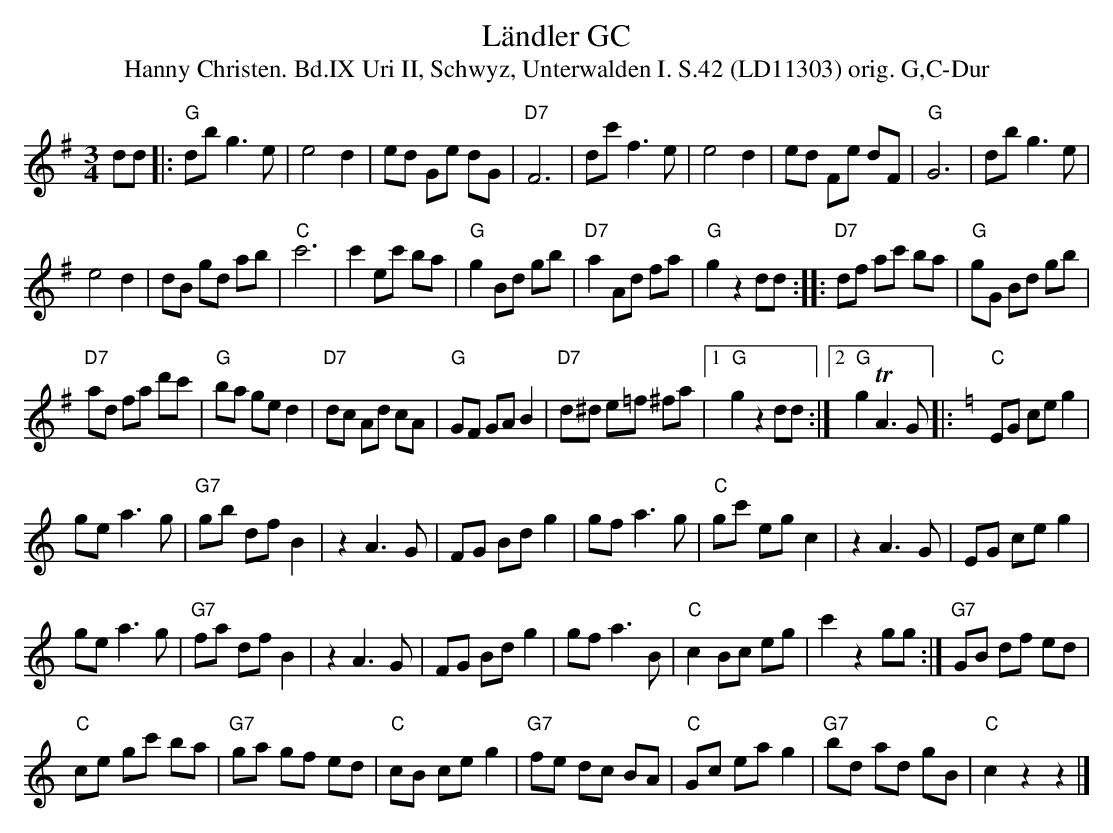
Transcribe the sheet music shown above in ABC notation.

X:1
T: Ländler GC
T:Hanny Christen. Bd.IX Uri II, Schwyz, Unterwalden I. S.42 (LD11303) orig. G,C-Dur
M:3/4
L:1/8
K:G
dd |: "G"db g3e | e4 d2 | ed Ge dG | "D7"F6 | dc' f3e | e4d2 | ed Fe dF | "G"G6 | db g3e |
e4d2 | dB gd ab | "C"c'6 | c'2 ec' ba | "G"g2 Bd gb | "D7"a2 Ad fa | "G"g2 z2 dd :: "D7"df ac' ba | "G"gG Bd gb |
"D7"ad fa d'c' | "G"ba ge d2 | "D7"dc Ad cA | "G"GF GA B2 | "D7"d^d e=f ^fa |1 "G"g2 z2 dd :|2 "G"g2TA3G |: [K:C] "C"EG ce g2 |
ge a3g | "G7"gb df B2 | z2 A3G | FG Bd g2 | gf a3g | "C"gc' eg c2 | z2 A3G | EG ce g2 |
ge a3g | "G7"fa df B2 | z2A3G | FG Bd g2 | gf a3B | "C"c2 Bc eg | c'2 z2 gg :| "G7"GB df ed |
"C"ce gc' ba | "G7"ga gf ed | "C"cB ce g2 | "G7"fe dc BA | "C"Gc ea g2 | "G7"bd ad gB | "C"c2 z2z2 |]
